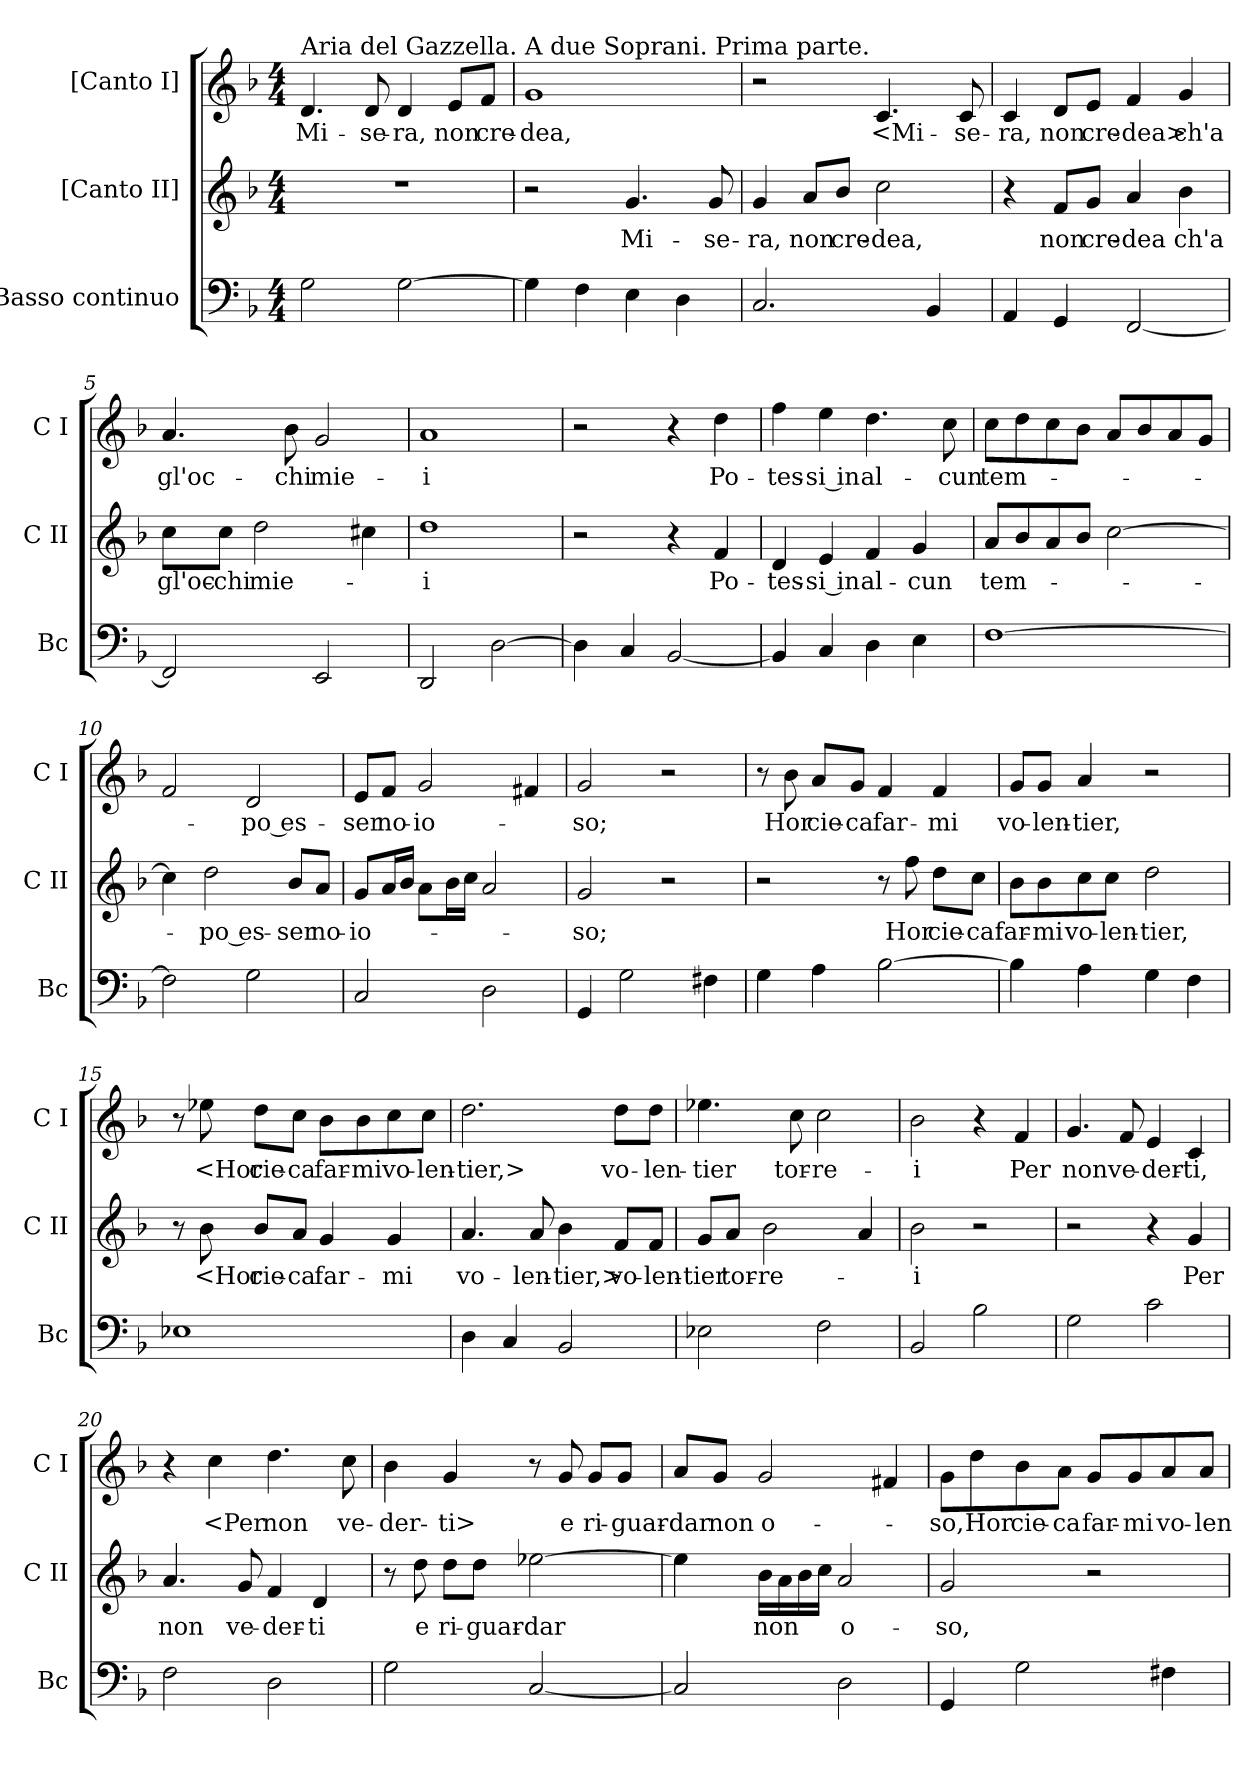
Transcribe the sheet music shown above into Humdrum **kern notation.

**kern	**kern	**text	**kern	**text
*part3	*part2	*part2	*part1	*part1
*staff3	*staff2	*staff2	*staff1	*staff1
*I"Basso continuo	*I"[Canto II]	*	*I"[Canto I]	*
*I'Bc	*I'C II	*	*I'C I	*
*clefF4	*clefG2	*	*clefG2	*
*k[b-]	*k[b-]	*	*k[b-]	*
*F:	*F:	*	*F:	*
*M4/4	*M4/4	*	*M4/4	*
=1	=1	=1	=1	=1
!	!	!	!LO:TX:a:t=Aria del Gazzella. A due Soprani. Prima parte.	!
2G	1r	.	4.d	Mi-
.	.	.	8d	-se-
[2G	.	.	4d	-ra,
.	.	.	8eL	non
.	.	.	8fJ	cre-
=2	=2	=2	=2	=2
4G]	2r	.	1g	-dea,
4F	.	.	.	.
4E	4.g	Mi-	.	.
4D	.	.	.	.
.	8g	-se-	.	.
=3	=3	=3	=3	=3
2.C	4g	-ra,	2r	.
.	8aL	non	.	.
.	8b-J	cre-	.	.
.	2cc	-dea,	4.c	<Mi-
4BB-	.	.	.	.
.	.	.	8c	-se-
=4	=4	=4	=4	=4
4AA	4r	.	4c	-ra,
4GG	8fL	non	8dL	non
.	8gJ	cre-	8eJ	cre-
[2FF	4a	-dea	4f	-dea>
.	4b-	ch'a	4g	ch'a
=5	=5	=5	=5	=5
2FF]	8ccL	gl'oc-	4.a	gl'oc-
.	8ccJ	-chi	.	.
.	2dd	mie-	.	.
.	.	.	8b-	-chi
2EE	.	.	2g	mie-
.	4cc#X	.	.	.
=6	=6	=6	=6	=6
2DD	1dd	-i	1a	-i
[2D	.	.	.	.
=7	=7	=7	=7	=7
4D]	2r	.	2r	.
4C	.	.	.	.
[2BB-	4r	.	4r	.
.	4f	Po-	4dd	Po-
=8	=8	=8	=8	=8
4BB-]	4d	-tes-	4ff	-tes-
4C	4e	-si in	4ee	-si in
4D	4f	al-	4.dd	al-
4E	4g	-cun	.	.
.	.	.	8cc	-cun
=9	=9	=9	=9	=9
[1F	8aL	tem-	8ccL	tem-
.	8b-	.	8dd	.
.	8a	.	8cc	.
.	8b-J	.	8b-J	.
.	[2cc	.	8aL	.
.	.	.	8b-	.
.	.	.	8a	.
.	.	.	8gJ	.
=10	=10	=10	=10	=10
2F]	4cc]	.	2f	.
.	2dd	-po es-	.	.
2G	.	.	2d	-po es-
.	8b-L	-ser	.	.
.	8aJ	no-	.	.
=11	=11	=11	=11	=11
2C	8gL	-io-	8eL	-ser
.	16aL	.	8fJ	no-
.	16b-JJ	.	.	.
.	8aL	.	2g	-io-
.	16b-L	.	.	.
.	16ccJJ	.	.	.
2D	2a	.	.	.
.	.	.	4f#X	.
=12	=12	=12	=12	=12
4GG	2g	-so;	2g	-so;
2G	.	.	.	.
.	2r	.	2r	.
4F#X	.	.	.	.
=13	=13	=13	=13	=13
4G	2r	.	8r	.
.	.	.	8b-	Hor
4A	.	.	8aL	cie-
.	.	.	8gJ	-ca
[2B-	8r	.	4f	far-
.	8ff	Hor	.	.
.	8ddL	cie-	4f	-mi
.	8ccJ	-ca	.	.
=14	=14	=14	=14	=14
4B-]	8b-L	far-	8gL	vo-
.	8b-	-mi	8gJ	-len-
4A	8cc	vo-	4a	-tier,
.	8ccJ	-len-	.	.
4G	2dd	-tier,	2r	.
4F	.	.	.	.
=15	=15	=15	=15	=15
1E-X	8r	.	8r	.
.	8b-	<Hor	8ee-X	<Hor
.	8b-L	cie-	8ddL	cie-
.	8aJ	-ca	8ccJ	-ca
.	4g	far-	8b-L	far-
.	.	.	8b-	-mi
.	4g	-mi	8cc	vo-
.	.	.	8ccJ	-len-
=16	=16	=16	=16	=16
4D	4.a	vo-	2.dd	-tier,>
4C	.	.	.	.
.	8a	-len-	.	.
2BB-	4b-	-tier,>	.	.
.	8fL	vo-	8ddL	vo-
.	8fJ	-len-	8ddJ	-len-
=17	=17	=17	=17	=17
2E-X	8gL	-tier	4.ee-X	-tier
.	8aJ	tor-	.	.
.	2b-	-re-	.	.
.	.	.	8cc	tor-
2F	.	.	2cc	-re-
.	4a	.	.	.
=18	=18	=18	=18	=18
2BB-	2b-	-i	2b-	-i
2B-	2r	.	4r	.
.	.	.	4f	Per
=19	=19	=19	=19	=19
2G	2r	.	4.g	non
.	.	.	8f	ve-
2c	4r	.	4e	-der-
.	4g	Per	4c	-ti,
=20	=20	=20	=20	=20
2F	4.a	non	4r	.
.	.	.	4cc	<Per
.	8g	ve-	.	.
2D	4f	-der-	4.dd	non
.	4d	-ti	.	.
.	.	.	8cc	ve-
=21	=21	=21	=21	=21
2G	8r	.	4b-	-der-
.	8dd	e	.	.
.	8ddL	ri-	4g	-ti>
.	8ddJ	-guar-	.	.
[2C	[2ee-X	-dar	8r	.
.	.	.	8g	e
.	.	.	8gL	ri-
.	.	.	8gJ	-guar-
=22	=22	=22	=22	=22
2C]	4ee-]	.	8aL	-dar
.	.	.	8gJ	non
.	16b-LL	non	2g	o-
.	16a	.	.	.
.	16b-	.	.	.
.	16ccJJ	.	.	.
2D	2a	o-	.	.
.	.	.	4f#X	.
=23	=23	=23	=23	=23
4GG	2g	-so,	8gL	-so,
.	.	.	8dd	Hor
2G	.	.	8b-	cie-
.	.	.	8aJ	-ca
.	2r	.	8gL	far-
.	.	.	8g	-mi
4F#X	.	.	8a	vo-
.	.	.	8aJ	-len-
=	=	=	=	=
*-	*-	*-	*-	*-
